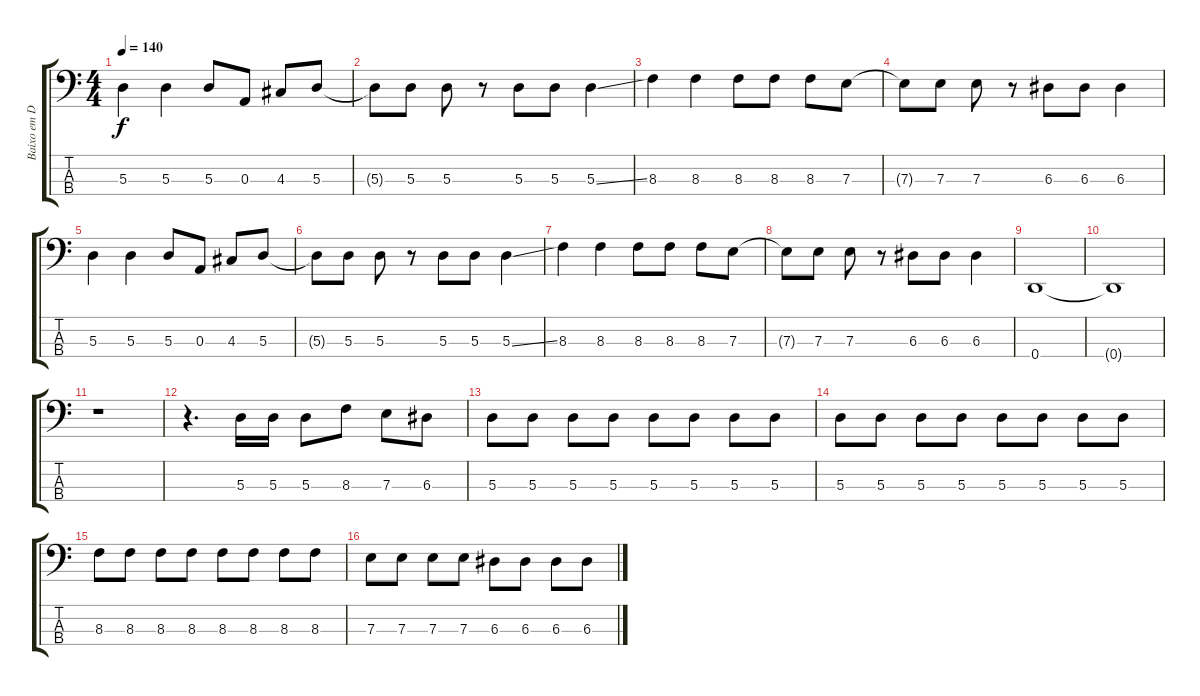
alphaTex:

\track ("Baixo em D" "Baixo em D") {instrument electricbassfinger}
\staff {score tabs}
\tuning (G2 D2 A1 D1) {hide}
\ts (4 4)
\tempo 140
\clef f4
\ks c
5.3.4{dy f} 5.3.4 5.3.8 0.3.8 4.3.8 5.3.8 |
5.3{t}.8 5.3.8 5.3.8 r.8 5.3.8 5.3.8 5.3{ss}.4 |
8.3.4 8.3.4 8.3.8 8.3.8 8.3.8 7.3.8 |
7.3{t}.8 7.3.8 7.3.8 r.8 6.3.8 6.3.8 6.3.4 |
5.3.4 5.3.4 5.3.8 0.3.8 4.3.8 5.3.8 |
5.3{t}.8 5.3.8 5.3.8 r.8 5.3.8 5.3.8 5.3{ss}.4 |
8.3.4 8.3.4 8.3.8 8.3.8 8.3.8 7.3.8 |
7.3{t}.8 7.3.8 7.3.8 r.8 6.3.8 6.3.8 6.3.4 |
0.4.1 |
0.4{t}.1 |
r.1 |
r.4{d} 5.3.16 5.3.16 5.3.8 8.3.8 7.3.8 6.3.8 |
5.3.8 5.3.8 5.3.8 5.3.8 5.3.8 5.3.8 5.3.8 5.3.8 |
5.3.8 5.3.8 5.3.8 5.3.8 5.3.8 5.3.8 5.3.8 5.3.8 |
8.3.8 8.3.8 8.3.8 8.3.8 8.3.8 8.3.8 8.3.8 8.3.8 |
7.3.8 7.3.8 7.3.8 7.3.8 6.3.8 6.3.8 6.3.8 6.3.8
